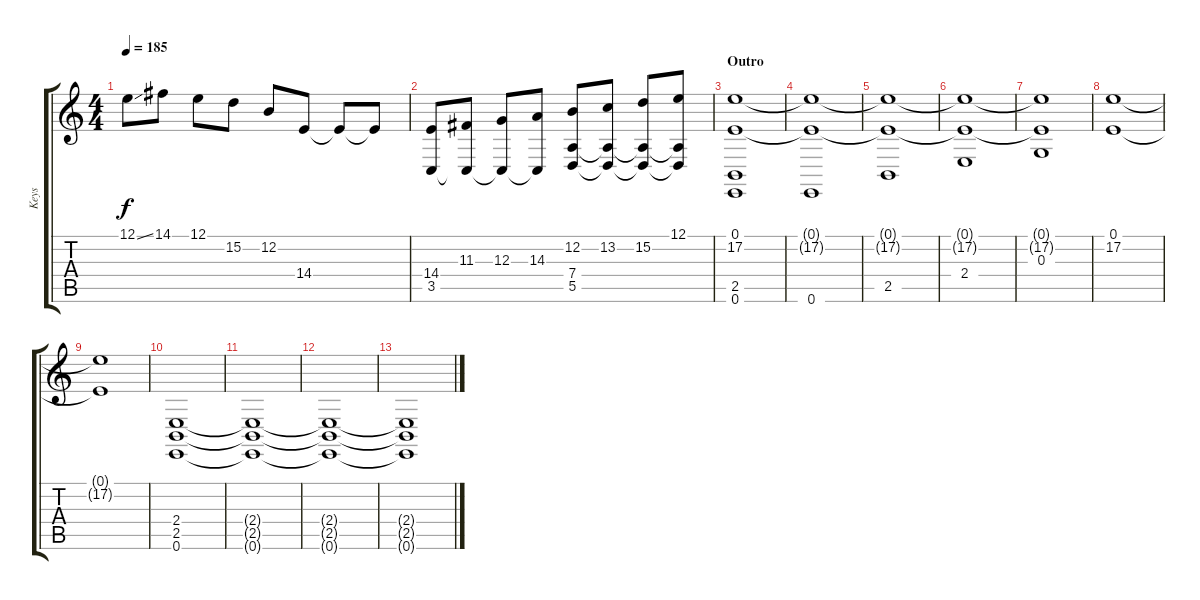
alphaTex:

\track ("Keys" "Keys") {instrument stringensemble1}
\staff {score tabs}
\tuning (E4 B3 G3 D3 A2 E2) {hide}
\ts (4 4)
\tempo 185
\clef g2
\ks c
12.1{ss}.8{dy f} 14.1.8 12.1.8 15.2.8 12.2.8 14.4.8 14.4{t}.8 14.4{t}.8 |
(14.4 3.5).8{instrument stringensemble1} (11.3 3.5{t}).8 (12.3 3.5{t}).8 (14.3 3.5{t}).8 (12.2 7.4 5.5).8 (13.2 7.4{t} 5.5{t}).8 (15.2 7.4{t} 5.5{t}).8 (12.1 7.4{t} 5.5{t}).8 |
\section ("" "Outro")
(0.1 17.2 2.5 0.6).1 |
(0.1{t} 17.2{t} 0.6).1 |
(0.1{t} 17.2{t} 2.5).1 |
(0.1{t} 17.2{t} 2.4).1 |
(0.1{t} 17.2{t} 0.3).1 |
(0.1 17.2).1 |
(0.1{t} 17.2{t}).1 |
(2.4 2.5 0.6).1{volume 1} |
(2.4{t} 2.5{t} 0.6{t}).1 |
(2.4{t} 2.5{t} 0.6{t}).1 |
(2.4{t} 2.5{t} 0.6{t}).1
